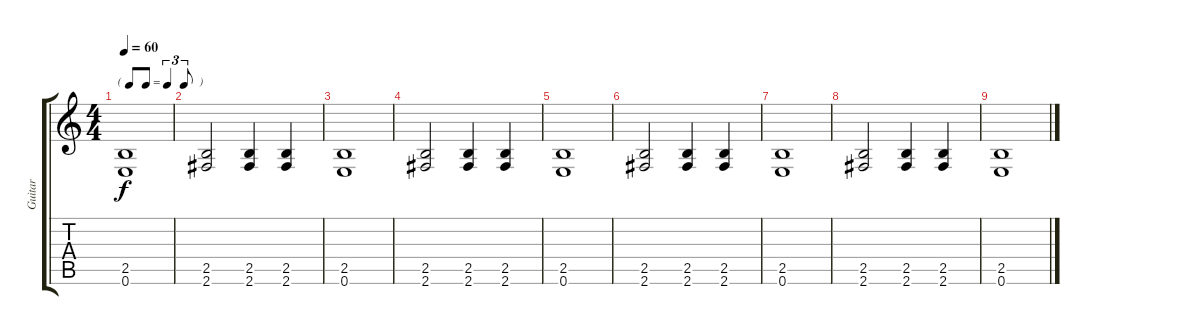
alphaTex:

\track ("Guitar" "Guitar") {instrument distortionguitar}
\staff {score tabs}
\tuning (E4 B3 G3 D3 A2 E2) {hide}
\ts (4 4)
\tf triplet8th
\tempo 60
\clef g2
\ks c
(2.5 0.6).1{dy f} |
(2.5 2.6).2 (2.5 2.6).4 (2.5 2.6).4 |
(2.5 0.6).1 |
(2.5 2.6).2 (2.5 2.6).4 (2.5 2.6).4 |
(2.5 0.6).1 |
(2.5 2.6).2 (2.5 2.6).4 (2.5 2.6).4 |
(2.5 0.6).1 |
(2.5 2.6).2 (2.5 2.6).4 (2.5 2.6).4 |
(2.5 0.6).1
